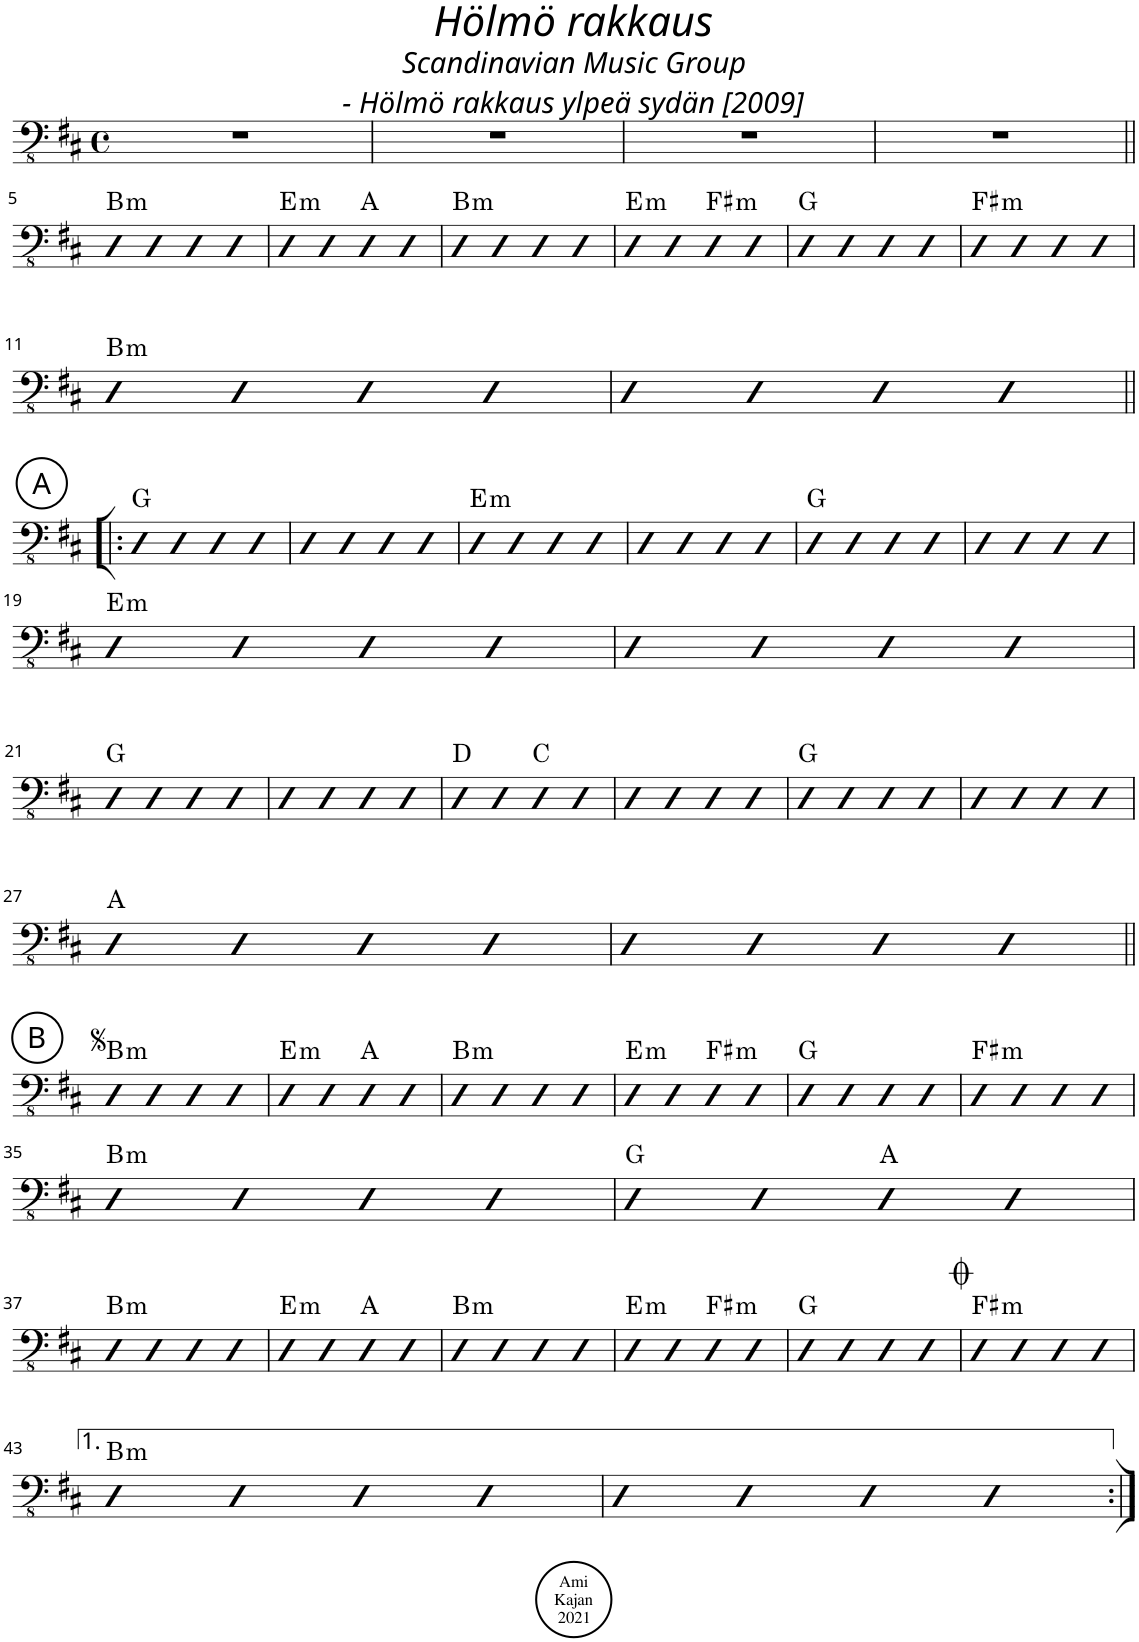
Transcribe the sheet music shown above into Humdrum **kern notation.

**kern	**harte
*part1	*part1
*staff1	*
*I"Acoustic Bass	*
*I'Bass	*
*clefFv4	*
*k[f#c#]	*
*M4/4	*
*met(c)	*
=1	=1
1r	.
=2	=2
1r	.
=3	=3
1r	.
=4	=4
1r	.
!!LO:LB:g=z
=5||	=5||
!	!LO:H:kt=m
4GG	B:min
4GG	.
4GG	.
4GG	.
=6	=6
!	!LO:H:kt=m
4GG	E:min
4GG	.
4GG	A:maj
4GG	.
=7	=7
!	!LO:H:kt=m
4GG	B:min
4GG	.
4GG	.
4GG	.
=8	=8
!	!LO:H:kt=m
4GG	E:min
4GG	.
!	!LO:H:kt=m
4GG	F#:min
4GG	.
=9	=9
4GG	G:maj
4GG	.
4GG	.
4GG	.
=10	=10
!	!LO:H:kt=m
4GG	F#:min
4GG	.
4GG	.
4GG	.
!!LO:LB:g=z
=11	=11
!	!LO:H:kt=m
4GG	B:min
4GG	.
4GG	.
4GG	.
=12	=12
4GG	.
4GG	.
4GG	.
4GG	.
!!LO:LB:g=z
!!LO:REH:place=s1:a:cj:enc=circle:fs=14:t=A
=13!|:	=13!|:
4GG	G:maj
4GG	.
4GG	.
4GG	.
=14	=14
4GG	.
4GG	.
4GG	.
4GG	.
=15	=15
!	!LO:H:kt=m
4GG	E:min
4GG	.
4GG	.
4GG	.
=16	=16
4GG	.
4GG	.
4GG	.
4GG	.
=17	=17
4GG	G:maj
4GG	.
4GG	.
4GG	.
=18	=18
4GG	.
4GG	.
4GG	.
4GG	.
!!LO:LB:g=z
=19	=19
!	!LO:H:kt=m
4GG	E:min
4GG	.
4GG	.
4GG	.
=20	=20
4GG	.
4GG	.
4GG	.
4GG	.
!!LO:LB:g=z
=21	=21
4GG	G:maj
4GG	.
4GG	.
4GG	.
=22	=22
4GG	.
4GG	.
4GG	.
4GG	.
=23	=23
4GG	D:maj
4GG	.
4GG	C:maj
4GG	.
=24	=24
4GG	.
4GG	.
4GG	.
4GG	.
=25	=25
4GG	G:maj
4GG	.
4GG	.
4GG	.
=26	=26
4GG	.
4GG	.
4GG	.
4GG	.
!!LO:LB:g=z
=27	=27
4GG	A:maj
4GG	.
4GG	.
4GG	.
=28	=28
4GG	.
4GG	.
4GG	.
4GG	.
!!LO:LB:g=z
!!LO:REH:place=s1:a:cj:enc=circle:fs=14:t=B
=29||	=29||
!	!LO:H:kt=m
4GG	B:min
4GG	.
4GG	.
4GG	.
=30	=30
!	!LO:H:kt=m
4GG	E:min
4GG	.
4GG	A:maj
4GG	.
=31	=31
!	!LO:H:kt=m
4GG	B:min
4GG	.
4GG	.
4GG	.
=32	=32
!	!LO:H:kt=m
4GG	E:min
4GG	.
!	!LO:H:kt=m
4GG	F#:min
4GG	.
=33	=33
4GG	G:maj
4GG	.
4GG	.
4GG	.
=34	=34
!	!LO:H:kt=m
4GG	F#:min
4GG	.
4GG	.
4GG	.
!!LO:LB:g=z
=35	=35
!	!LO:H:kt=m
4GG	B:min
4GG	.
4GG	.
4GG	.
=36	=36
4GG	G:maj
4GG	.
4GG	A:maj
4GG	.
!!LO:LB:g=z
=37	=37
!	!LO:H:kt=m
4GG	B:min
4GG	.
4GG	.
4GG	.
=38	=38
!	!LO:H:kt=m
4GG	E:min
4GG	.
4GG	A:maj
4GG	.
=39	=39
!	!LO:H:kt=m
4GG	B:min
4GG	.
4GG	.
4GG	.
=40	=40
!	!LO:H:kt=m
4GG	E:min
4GG	.
!	!LO:H:kt=m
4GG	F#:min
4GG	.
=41	=41
4GG	G:maj
4GG	.
4GG	.
4GG	.
=42	=42
!	!LO:H:kt=m
4GG	F#:min
4GG	.
4GG	.
4GG	.
!!LO:LB:g=z
=43	=43
!	!LO:H:kt=m
4GG	B:min
4GG	.
4GG	.
4GG	.
=44	=44
4GG	.
4GG	.
4GG	.
4GG	.
=:|!	=:|!
*-	*-
